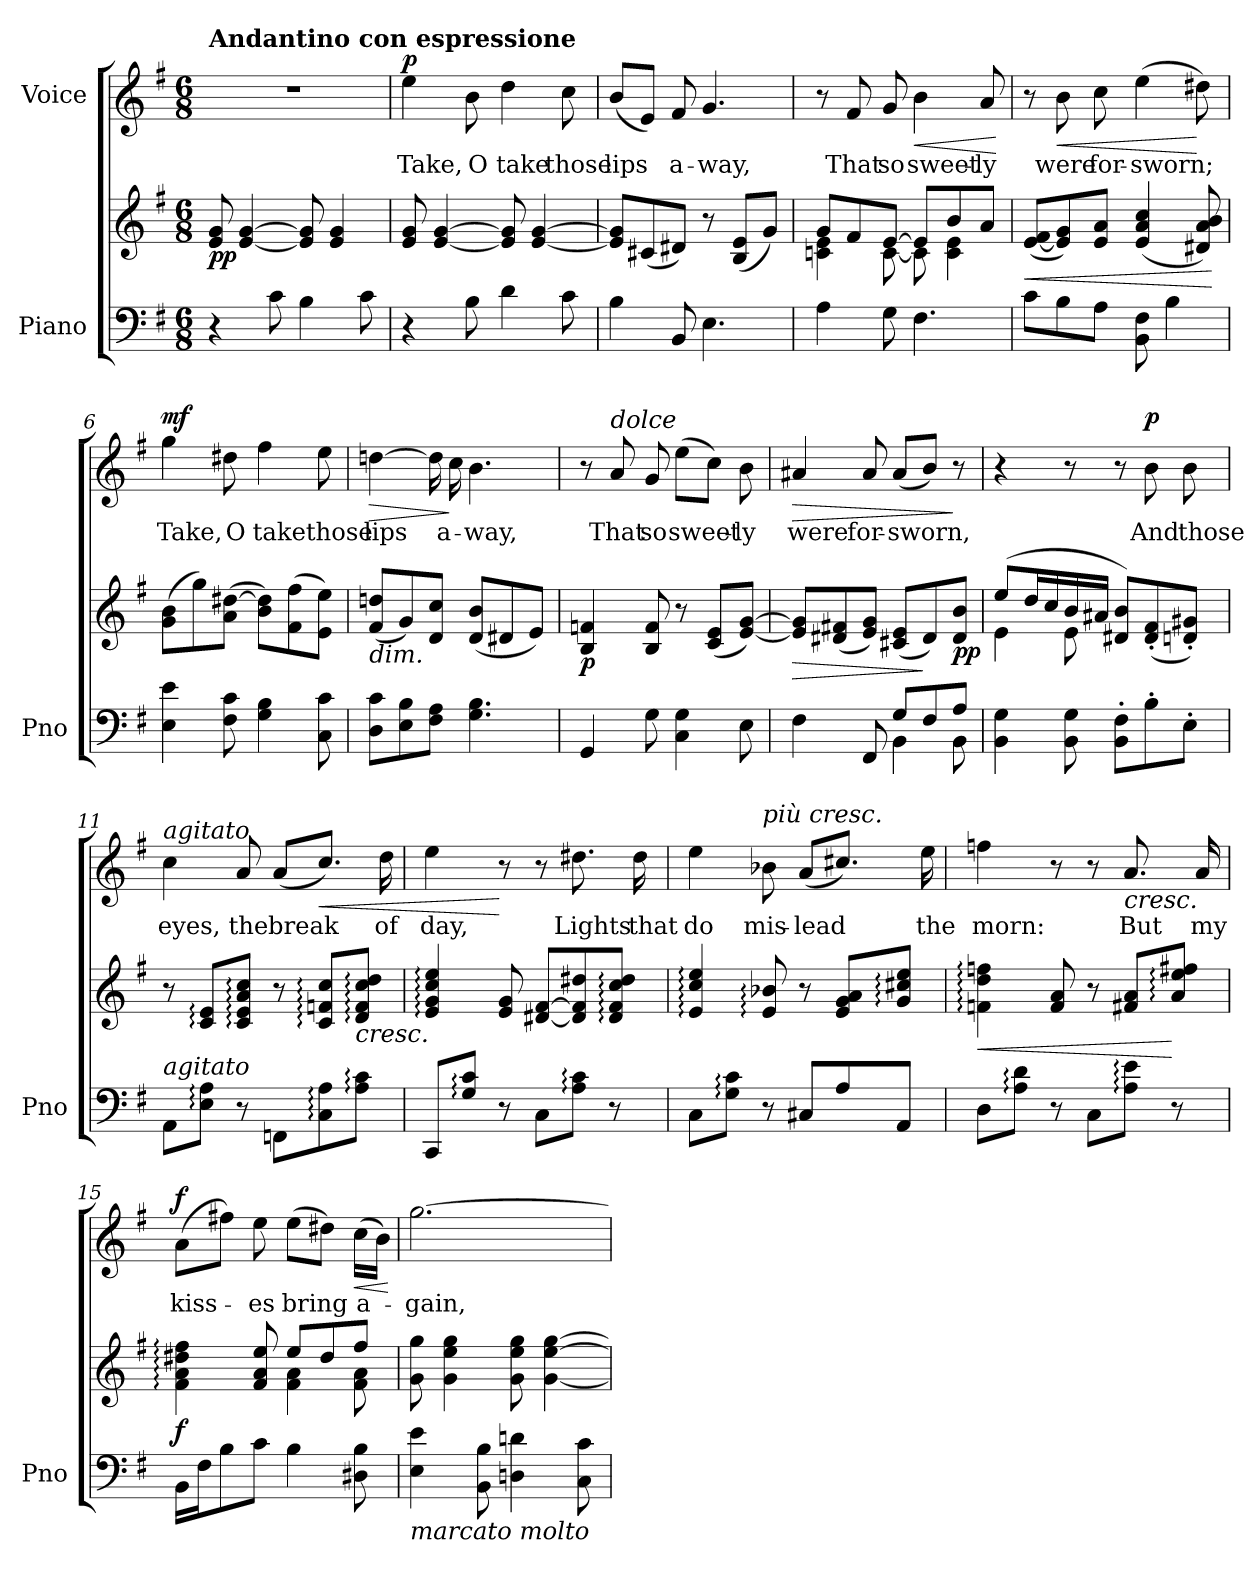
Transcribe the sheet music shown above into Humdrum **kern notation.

**kern	**kern	**dynam	**kern	**text	**dynam
*part2	*part2	*part2	*part1	*part1	*part1
*staff3	*staff2	*staff2/3	*staff1	*staff1	*staff1
*I"Piano	*	*	*I"Voice	*	*
*I'Pno	*	*	*	*	*
*clefF4	*clefG2	*	*clefG2	*	*
*k[f#]	*k[f#]	*	*k[f#]	*	*
*M6/8	*M6/8	*	*M6/8	*	*
=1	=1	=1	=1	=1	=1
!	!	!	!LO:TX:a:B:t=Andantino con espressione	!	!
!	!	!LO:DY:b	!	!	!
4r	8e/ 8g/	pp	2.r	.	.
.	[4e/ [4g/	.	.	.	.
8c\	.	.	.	.	.
4B\	8e/] 8g/]	.	.	.	.
.	4e/ 4g/	.	.	.	.
8c\	.	.	.	.	.
=2	=2	=2	=2	=2	=2
!	!	!	!	!LO:LY:b	!LO:DY:a
4r	8e/ 8g/	.	4ee\	Take,	p
.	[4e/ [4g/	.	.	.	.
!	!	!	!	!LO:LY:b	!
8B\	.	.	8b\	O	.
!	!	!	!	!LO:LY:b	!
4d\	8e/] 8g/]	.	4dd\	take	.
.	[4e/ [4g/	.	.	.	.
!	!	!	!	!LO:LY:b	!
8c\	.	.	8cc\	those	.
=3	=3	=3	=3	=3	=3
!	!	!	!	!LO:LY:b	!
4B\	8e/] 8g/]L	.	(<8b/L	lips	.
.	(<8c#X/	.	8e/J)	.	.
!	!	!	!	!LO:LY:b	!
8BB/	8d#X/J)	.	8f#/	a-	.
!	!	!	!	!LO:LY:b	!
4.E\	8r	.	4.g/	-way,	.
.	(<8B/ 8e/L	.	.	.	.
.	8g/J)	.	.	.	.
!!LO:LB:g=z
=4	=4	=4	=4	=4	=4
*	*^	*	*	*	*
4A\	8g/L	4cn\ 4e\	.	8r	.	.
!	!	!	!	!	!LO:LY:b	!
.	8f#/	.	.	8f#/	That	.
!	!	!	!	!	!LO:LY:b	!
8G\	[8e/J	[8c\	.	8g/	so	.
!	!	!	!	!	!LO:LY:b	!LO:HP:b
4.F#\	8e/L]	8c\]	.	4b\	sweet-	<
.	8b/	4c\ 4e\	.	.	.	.
!	!	!	!	!	!LO:LY:b	!
.	8a/J	.	.	8a/	-ly	.
*	*v	*v	*	*	*	*
.	.	.	.	.	[
=5	=5	=5	=5	=5	=5
!	!	!LO:HP:b	!	!	!
8c\L	(>[8e/ 8f#/L	<	8r	.	.
!	!	!	!	!LO:LY:b	!LO:HP:b
8B\	8e/] 8g/)	.	8b\	were	<
!	!	!	!	!LO:LY:b	!
8A\J	8e/ 8a/J	.	8cc\	for-	.
!	!	!	!	!LO:LY:b	!
8BB\ 8F#\	(<4e/ 4a/ 4cc/	.	(>4ee\	-sworn;	.
4B\	.	.	.	.	.
.	8d#X/ 8a/ 8b/)	.	8dd#X\)	.	[
.	.	[	.	.	.
=6	=6	=6	=6	=6	=6
!	!	!	!	!LO:LY:b	!LO:DY:a
4E\ 4e\	(>8g\ 8b\L	.	4gg\	Take,	mf
.	8gg\)	.	.	.	.
!	!	!	!	!LO:LY:b	!
8F#\ 8c\	(<8a\ [8dd#X\J	.	8dd#X\	O	.
!	!	!	!	!LO:LY:b	!
4G\ 4B\	8b\ 8dd#\]L)	.	4ff#\	take	.
.	(>8f#\ 8ff#\	.	.	.	.
!	!	!	!	!LO:LY:b	!
8C\ 8c\	8e\ 8ee\J)	.	8ee\	those	.
!!LO:LB:g=z
=7	=7	=7	=7	=7	=7
!	!LO:TX:b:i:t=dim.	!	!	!	!
!	!	!	!	!LO:LY:b	!LO:HP:b
8D\ 8c\L	(<8f#/ 8ddn/L	.	[4ddn\	lips	>
8E\ 8B\	8g/)	.	.	.	.
8F#\ 8A\J	8d/ 8cc/J	.	16dd\]	.	.
!	!	!	!	!LO:LY:b	!
.	.	.	16cc\	a-	]
!	!	!	!	!LO:LY:b	!
4.G\ 4.B\	(<8d/ 8b/L	.	4.b\	-way,	.
.	8d#X/	.	.	.	.
.	8e/J)	.	.	.	.
=8	=8	=8	=8	=8	=8
!	!	!LO:DY:b	!	!	!
4GG/	4B/ 4fn/	p	8r	.	.
!	!	!	!LO:TX:a:i:t=dolce	!	!
!	!	!	!	!LO:LY:b	!
.	.	.	8a/	That	.
!	!	!	!	!LO:LY:b	!
8G\	8B/ 8f/	.	8g/	so	.
!	!	!	!	!LO:LY:b	!
4C\ 4G\	8r	.	(>8ee\L	sweet-	.
.	(<8c/ 8e/L	.	8cc\J)	.	.
!	!	!	!	!LO:LY:b	!
8E\	[8e/ [8g/J)	.	8b\	-ly	.
=9	=9	=9	=9	=9	=9
*^	*	*	*	*	*
!	!	!	!LO:HP:b	!	!LO:LY:b	!LO:HP:b
4F#\	4.ryy	8e/] 8g/]L	>	4a#X/	were	>
.	.	(<8d#X/ 8f#X/	.	.	.	.
!	!	!	!	!	!LO:LY:b	!
8FF#/	.	8e/ 8g/J)	.	8a#/	for-	.
!	!	!	!	!	!LO:LY:b	!
8G/L	4BB\	(<8c#X/ 8e/L	.	(<8a#/L	-sworn,	.
8F#/	.	8d#/)	]	8b/J)	.	.
!	!	!	!LO:DY:b	!	!	!
8A/J	8BB\	8d#/ 8b/J	pp	8r	.	]
*v	*v	*	*	*	*	*
!!LO:PB:g=z
=10	=10	=10	=10	=10	=10
*	*^	*	*	*	*
4BB\ 4G\	(>8ee/L	4e\	.	4r	.	.
.	16dd/L	.	.	.	.	.
.	16cc/	.	.	.	.	.
8BB\ 8G\	16b/	8e\	.	8r	.	.
.	16a#X/JJ	.	.	.	.	.
8BB\' 8F#\'L	8d#X/ 8b/L)	4.ryy	.	8r	.	.
!	!	!	!	!	!LO:LY:b	!LO:DY:a
8B'\	(<8d#/' 8f#/'	.	.	8b\	And	p
!	!	!	!	!	!LO:LY:b	!
8E'\J	8dn/' 8g#X/'J)	.	.	8b\	those	.
*	*v	*v	*	*	*	*
=11	=11	=11	=11	=11	=11
!	!	!	!LO:TX:a:i:t=agitato	!	!
!LO:TX:a:i:t=agitato	!	!	!	!	!
!	!	!	!	!LO:LY:b	!
8AA\L	8r	.	4cc\	eyes,	.
8E\: 8A\:J	8c/: 8e/:L	.	.	.	.
!	!	!	!	!LO:LY:b	!
8r	8c/: 8e/: 8a/: 8cc/:J	.	8a/	the	.
!	!	!	!	!LO:LY:b	!
8FFn\L	8r	.	(<8a/L	break	.
!	!	!	!	!	!LO:HP:b
8C\: 8A\:	8c/: 8fn/: 8cc/:L	.	8.cc/J)	.	<
!	!LO:TX:b:i:t=cresc.	!	!	!	!
8A\: 8c\:J	8d/: 8f/: 8cc/: 8dd/:J	.	.	.	.
!	!	!	!	!LO:LY:b	!
.	.	.	16dd\	of	.
!!LO:LB:g=z
=12	=12	=12	=12	=12	=12
!	!	!	!	!LO:LY:b	!
8CC/L	4e/: 4g/: 4cc/: 4ee/:	.	4ee\	day,	.
8G/: 8c/:J	.	.	.	.	.
8r	8e/ 8g/	.	8r	.	[
8C\L	[8d#X/ [8f#/L	.	8r	.	.
!	!	!	!	!LO:LY:b	!
8A\: 8c\:J	8d#/] 8f#/] 8dd#X/	.	8.dd#X\	Lights	.
8r	8d#/: 8f#/: 8cc/: 8dd#/:J	.	.	.	.
!	!	!	!	!LO:LY:b	!
.	.	.	16dd#\	that	.
=13	=13	=13	=13	=13	=13
!	!	!	!	!LO:LY:b	!
8C\L	4e/: 4cc/: 4ee/:	.	4ee\	do	.
8G\: 8c\:J	.	.	.	.	.
!	!	!	!LO:TX:a:i:t=più cresc.	!	!
!	!	!	!	!LO:LY:b	!
8r	8e/: 8b-X/:	.	8b-X\	mis-	.
!	!	!	!	!LO:LY:b	!
8C#X/L	8r	.	(<8a/L	-lead	.
8A/	8e/ 8g/ 8a/L	.	8.cc#X/J)	.	.
8AA/J	8g/: 8cc#X/: 8ee/:J	.	.	.	.
!	!	!	!	!LO:LY:b	!
.	.	.	16ee\	the	.
!!LO:LB:g=z
=14	=14	=14	=14	=14	=14
!	!	!LO:HP:b	!	!LO:LY:b	!
8D\L	4fn\: 4dd\: 4ffn\:	<	4ffn\	morn:	.
8A\: 8d\:J	.	.	.	.	.
8r	8f/ 8a/	.	8r	.	.
8C\L	8r	.	8r	.	.
!	!	!	!	!LO:LY:b	!LO:HP:b
8A\: 8e\:J	8f#X/ 8a/L	.	8.a/	But	<
8r	8a/: 8ee/: 8ff#X/:J	[	.	.	.
!	!	!	!	!LO:LY:b	!
.	.	.	16a/	my	.
=15	=15	=15	=15	=15	=15
*	*^	*	*	*	*
!	!	!	!LO:DY:b	!	!LO:LY:b	!LO:DY:a
16BB\LL	4f#\: 4a\: 4dd#X\: 4ff#\:	4.ryy	f	(>8a\L	kiss-	f
16F#\J	.	.	.	.	.	.
8B\	.	.	.	8ff#X\J)	.	[
!	!	!	!	!	!LO:LY:b	!
8c\J	8f#/ 8a/ 8ee/	.	.	8ee\	-es	.
!	!	!	!	!	!LO:LY:b	!
4B\	8ee/L	4f#\ 4a\	.	(>8ee\L	bring	.
.	8dd#/	.	.	8dd#X\J)	.	.
!	!	!	!	!	!LO:LY:b	!LO:HP:b
8D#X\ 8B\	8ff#/J	8f#\ 8a\	.	(>16cc\LL	a-	<
.	.	.	.	16b\JJ)	.	.
*	*v	*v	*	*	*	*
.	.	.	.	.	[
=16	=16	=16	=16	=16	=16
!LO:TX:b:i:t=marcato molto	!	!	!	!	!
!	!	!	!	!LO:LY:b	!
4E\ 4e\	8g\ 8gg\	.	[2.gg\	-gain,	.
.	4g\ 4ee\ 4gg\	.	.	.	.
8BB\ 8B\	.	.	.	.	.
4Dn\ 4dn\	8g\ 8ee\ 8gg\	.	.	.	.
.	[4g\ [4ee\ [4gg\	.	.	.	.
8C\ 8c\	.	.	.	.	.
=	=	=	=	=	=
*-	*-	*-	*-	*-	*-
